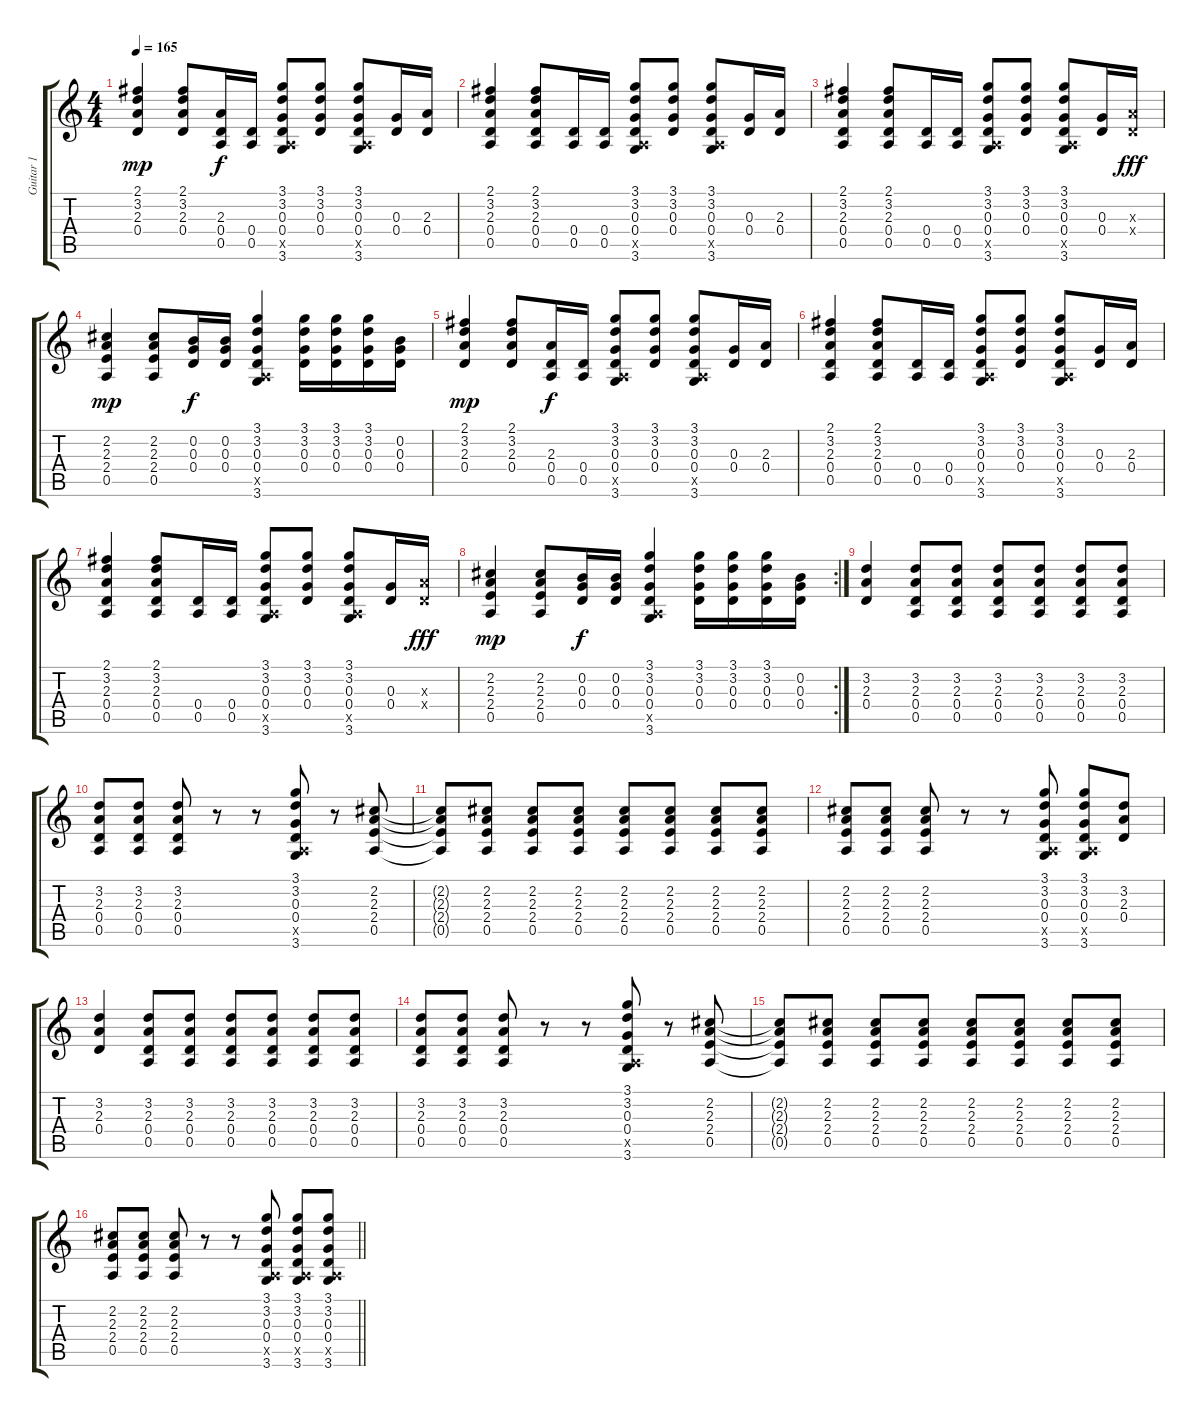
\track ("Guitar 1" "Guitar 1") {instrument overdrivenguitar}
\staff {score tabs}
\tuning (E4 B3 G3 D3 A2 E2) {hide}
\ts (4 4)
\tempo 165
\clef g2
\ks c
(2.1 3.2 2.3 0.4).4{dy mp} (2.1 3.2 2.3 0.4).8 (2.3 0.4 0.5).16{dy f} (0.4 0.5).16 (3.1 3.2 0.3 0.4 0.5{x} 3.6).8 (3.1 3.2 0.3 0.4).8 (3.1 3.2 0.3 0.4 0.5{x} 3.6).8 (0.3 0.4).16 (2.3 0.4).16 |
(2.1 3.2 2.3 0.4 0.5).4 (2.1 3.2 2.3 0.4 0.5).8 (0.4 0.5).16 (0.4 0.5).16 (3.1 3.2 0.3 0.4 0.5{x} 3.6).8 (3.1 3.2 0.3 0.4).8 (3.1 3.2 0.3 0.4 0.5{x} 3.6).8 (0.3 0.4).16 (2.3 0.4).16 |
(2.1 3.2 2.3 0.4 0.5).4 (2.1 3.2 2.3 0.4 0.5).8 (0.4 0.5).16 (0.4 0.5).16 (3.1 3.2 0.3 0.4 0.5{x} 3.6).8 (3.1 3.2 0.3 0.4).8 (3.1 3.2 0.3 0.4 0.5{x} 3.6).8 (0.3 0.4).16 (2.3{x} 0.4{x}).16{dy fff} |
(2.2 2.3 2.4 0.5).4{dy mp} (2.2 2.3 2.4 0.5).8 (0.2 0.3 0.4).16{dy f} (0.2 0.3 0.4).16 (3.1 3.2 0.3 0.4 0.5{x} 3.6).4 (3.1 3.2 0.3 0.4).16 (3.1 3.2 0.3 0.4).16 (3.1 3.2 0.3 0.4).16 (0.2 0.3 0.4).16 |
(2.1 3.2 2.3 0.4).4{dy mp} (2.1 3.2 2.3 0.4).8 (2.3 0.4 0.5).16{dy f} (0.4 0.5).16 (3.1 3.2 0.3 0.4 0.5{x} 3.6).8 (3.1 3.2 0.3 0.4).8 (3.1 3.2 0.3 0.4 0.5{x} 3.6).8 (0.3 0.4).16 (2.3 0.4).16 |
(2.1 3.2 2.3 0.4 0.5).4 (2.1 3.2 2.3 0.4 0.5).8 (0.4 0.5).16 (0.4 0.5).16 (3.1 3.2 0.3 0.4 0.5{x} 3.6).8 (3.1 3.2 0.3 0.4).8 (3.1 3.2 0.3 0.4 0.5{x} 3.6).8 (0.3 0.4).16 (2.3 0.4).16 |
(2.1 3.2 2.3 0.4 0.5).4 (2.1 3.2 2.3 0.4 0.5).8 (0.4 0.5).16 (0.4 0.5).16 (3.1 3.2 0.3 0.4 0.5{x} 3.6).8 (3.1 3.2 0.3 0.4).8 (3.1 3.2 0.3 0.4 0.5{x} 3.6).8 (0.3 0.4).16 (2.3{x} 0.4{x}).16{dy fff} |
\rc 2
(2.2 2.3 2.4 0.5).4{dy mp} (2.2 2.3 2.4 0.5).8 (0.2 0.3 0.4).16{dy f} (0.2 0.3 0.4).16 (3.1 3.2 0.3 0.4 0.5{x} 3.6).4 (3.1 3.2 0.3 0.4).16 (3.1 3.2 0.3 0.4).16 (3.1 3.2 0.3 0.4).16 (0.2 0.3 0.4).16 |
(3.2 2.3 0.4).4 (3.2 2.3 0.4 0.5).8 (3.2 2.3 0.4 0.5).8 (3.2 2.3 0.4 0.5).8 (3.2 2.3 0.4 0.5).8 (3.2 2.3 0.4 0.5).8 (3.2 2.3 0.4 0.5).8 |
(3.2 2.3 0.4 0.5).8 (3.2 2.3 0.4 0.5).8 (3.2 2.3 0.4 0.5).8 r.8 r.8 (3.1 3.2 0.3 0.4 0.5{x} 3.6).8 r.8 (2.2 2.3 2.4 0.5).8 |
(2.2{t} 2.3{t} 2.4{t} 0.5{t}).8 (2.2 2.3 2.4 0.5).8 (2.2 2.3 2.4 0.5).8 (2.2 2.3 2.4 0.5).8 (2.2 2.3 2.4 0.5).8 (2.2 2.3 2.4 0.5).8 (2.2 2.3 2.4 0.5).8 (2.2 2.3 2.4 0.5).8 |
(2.2 2.3 2.4 0.5).8 (2.2 2.3 2.4 0.5).8 (2.2 2.3 2.4 0.5).8 r.8 r.8 (3.1 3.2 0.3 0.4 0.5{x} 3.6).8 (3.1 3.2 0.3 0.4 0.5{x} 3.6).8 (3.2 2.3 0.4).8 |
(3.2 2.3 0.4).4 (3.2 2.3 0.4 0.5).8 (3.2 2.3 0.4 0.5).8 (3.2 2.3 0.4 0.5).8 (3.2 2.3 0.4 0.5).8 (3.2 2.3 0.4 0.5).8 (3.2 2.3 0.4 0.5).8 |
(3.2 2.3 0.4 0.5).8 (3.2 2.3 0.4 0.5).8 (3.2 2.3 0.4 0.5).8 r.8 r.8 (3.1 3.2 0.3 0.4 0.5{x} 3.6).8 r.8 (2.2 2.3 2.4 0.5).8 |
(2.2{t} 2.3{t} 2.4{t} 0.5{t}).8 (2.2 2.3 2.4 0.5).8 (2.2 2.3 2.4 0.5).8 (2.2 2.3 2.4 0.5).8 (2.2 2.3 2.4 0.5).8 (2.2 2.3 2.4 0.5).8 (2.2 2.3 2.4 0.5).8 (2.2 2.3 2.4 0.5).8 |
\barLineRight lightlight
(2.2 2.3 2.4 0.5).8 (2.2 2.3 2.4 0.5).8 (2.2 2.3 2.4 0.5).8 r.8 r.8 (3.1 3.2 0.3 0.4 0.5{x} 3.6).8 (3.1 3.2 0.3 0.4 0.5{x} 3.6).8 (3.1 3.2 0.3 0.4 0.5{x} 3.6).8
